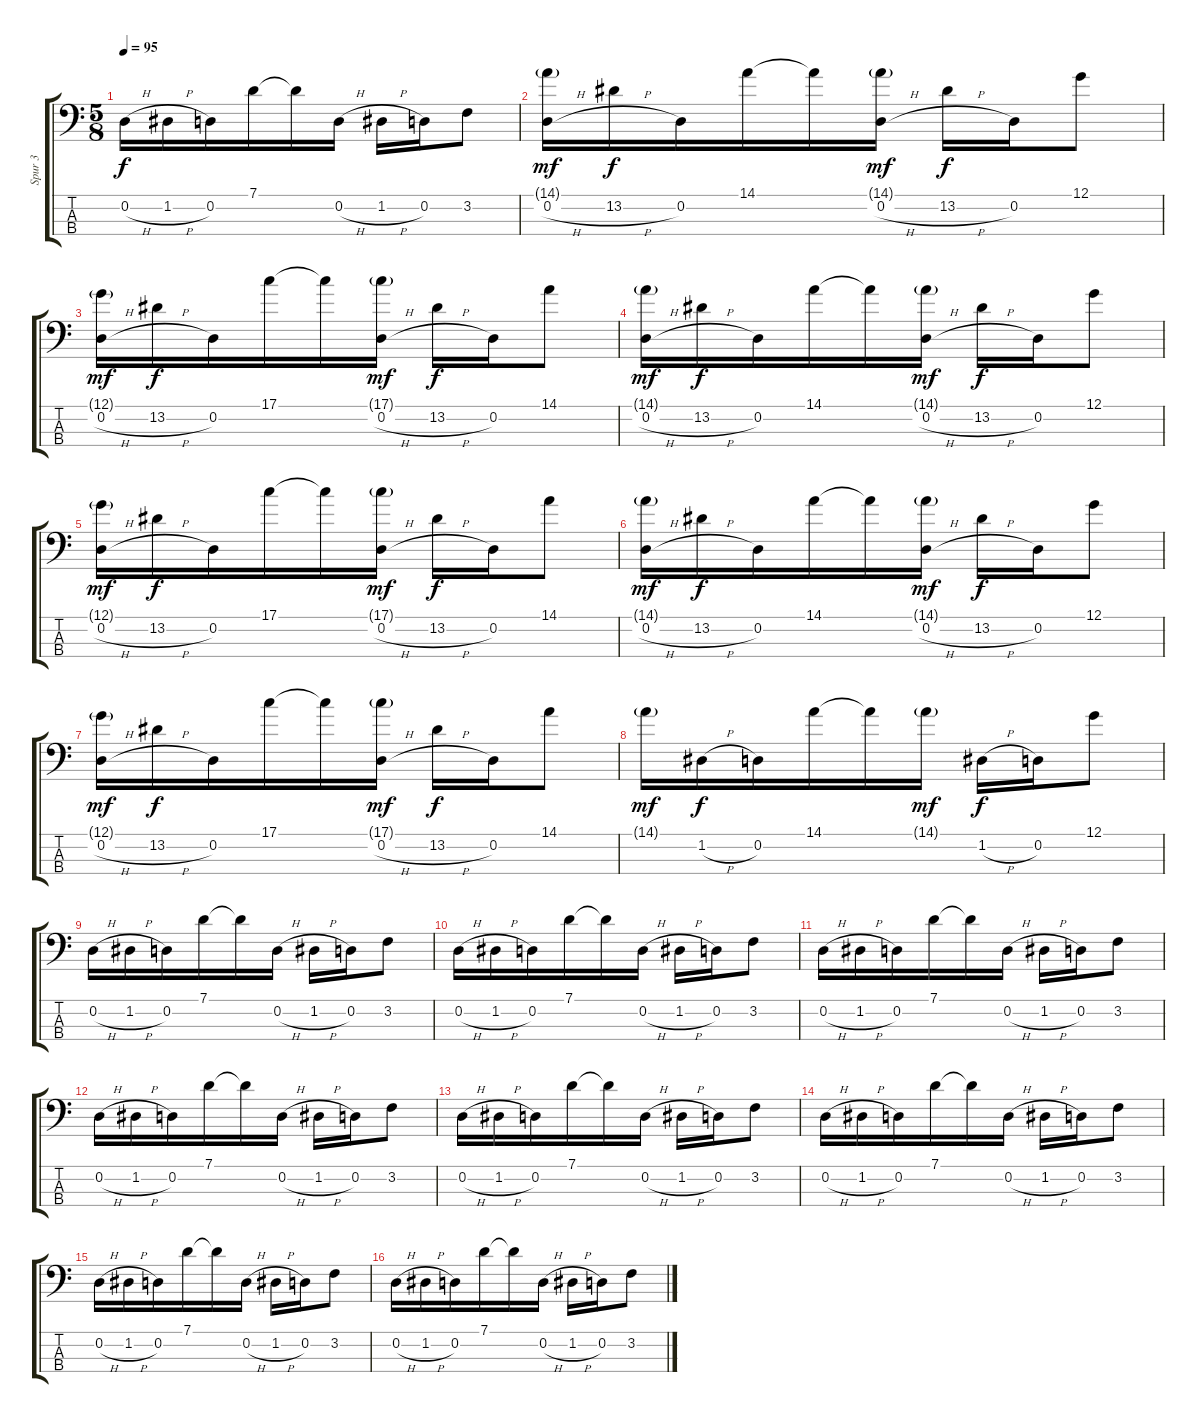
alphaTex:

\track ("Spur 3" "Spur 3") {instrument electricbassfinger}
\staff {score tabs}
\tuning (G2 D2 A1 D1) {hide}
\ts (5 8)
\tempo 95
\clef f4
\ks c
0.2{h}.16{dy f} 1.2{h}.16 0.2.16 7.1.16 7.1{t}.16 0.2{h}.16 1.2{h}.16 0.2.16 3.2.8 |
(14.1{g} 0.2{h}).16{dy mf} 13.2{h}.16{dy f} 0.2.16 14.1.16 14.1{t}.16 (14.1{g} 0.2{h}).16{dy mf} 13.2{h}.16{dy f} 0.2.16 12.1.8 |
(12.1{g} 0.2{h}).16{dy mf} 13.2{h}.16{dy f} 0.2.16 17.1.16 17.1{t}.16 (17.1{g} 0.2{h}).16{dy mf} 13.2{h}.16{dy f} 0.2.16 14.1.8 |
(14.1{g} 0.2{h}).16{dy mf} 13.2{h}.16{dy f} 0.2.16 14.1.16 14.1{t}.16 (14.1{g} 0.2{h}).16{dy mf} 13.2{h}.16{dy f} 0.2.16 12.1.8 |
(12.1{g} 0.2{h}).16{dy mf} 13.2{h}.16{dy f} 0.2.16 17.1.16 17.1{t}.16 (17.1{g} 0.2{h}).16{dy mf} 13.2{h}.16{dy f} 0.2.16 14.1.8 |
(14.1{g} 0.2{h}).16{dy mf} 13.2{h}.16{dy f} 0.2.16 14.1.16 14.1{t}.16 (14.1{g} 0.2{h}).16{dy mf} 13.2{h}.16{dy f} 0.2.16 12.1.8 |
(12.1{g} 0.2{h}).16{dy mf} 13.2{h}.16{dy f} 0.2.16 17.1.16 17.1{t}.16 (17.1{g} 0.2{h}).16{dy mf} 13.2{h}.16{dy f} 0.2.16 14.1.8 |
14.1{g}.16{dy mf} 1.2{h}.16{dy f} 0.2.16 14.1.16 14.1{t}.16 14.1{g}.16{dy mf} 1.2{h}.16{dy f} 0.2.16 12.1.8 |
0.2{h}.16 1.2{h}.16 0.2.16 7.1.16 7.1{t}.16 0.2{h}.16 1.2{h}.16 0.2.16 3.2.8 |
0.2{h}.16 1.2{h}.16 0.2.16 7.1.16 7.1{t}.16 0.2{h}.16 1.2{h}.16 0.2.16 3.2.8 |
0.2{h}.16 1.2{h}.16 0.2.16 7.1.16 7.1{t}.16 0.2{h}.16 1.2{h}.16 0.2.16 3.2.8 |
0.2{h}.16 1.2{h}.16 0.2.16 7.1.16 7.1{t}.16 0.2{h}.16 1.2{h}.16 0.2.16 3.2.8 |
0.2{h}.16 1.2{h}.16 0.2.16 7.1.16 7.1{t}.16 0.2{h}.16 1.2{h}.16 0.2.16 3.2.8 |
0.2{h}.16 1.2{h}.16 0.2.16 7.1.16 7.1{t}.16 0.2{h}.16 1.2{h}.16 0.2.16 3.2.8 |
0.2{h}.16 1.2{h}.16 0.2.16 7.1.16 7.1{t}.16 0.2{h}.16 1.2{h}.16 0.2.16 3.2.8 |
0.2{h}.16 1.2{h}.16 0.2.16 7.1.16 7.1{t}.16 0.2{h}.16 1.2{h}.16 0.2.16 3.2.8
